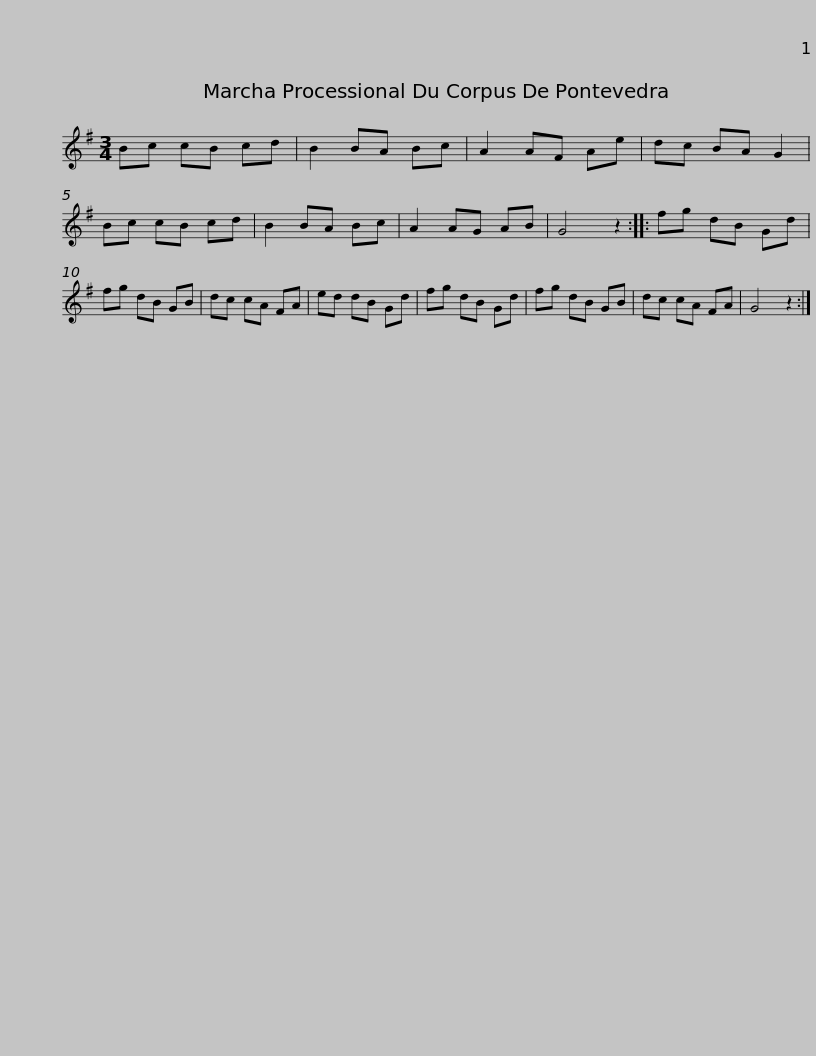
X:1
L:1/8
M:3/4
I:linebreak $
K:G
V:1 treble
V:1
 Bc cB cd | B2 BA Bc | A2 AF Ae | dc BA G2 | Bc cB cd | %5
 B2 BA Bc | A2 AG AB | G4 z2 ::$ fg dB Gd | fg dB GB | %10
 dc cA FA | ed dB Gd | fg dB Gd | fg dB GB | dc cA FA | %15
 G4 z2 :| %16
